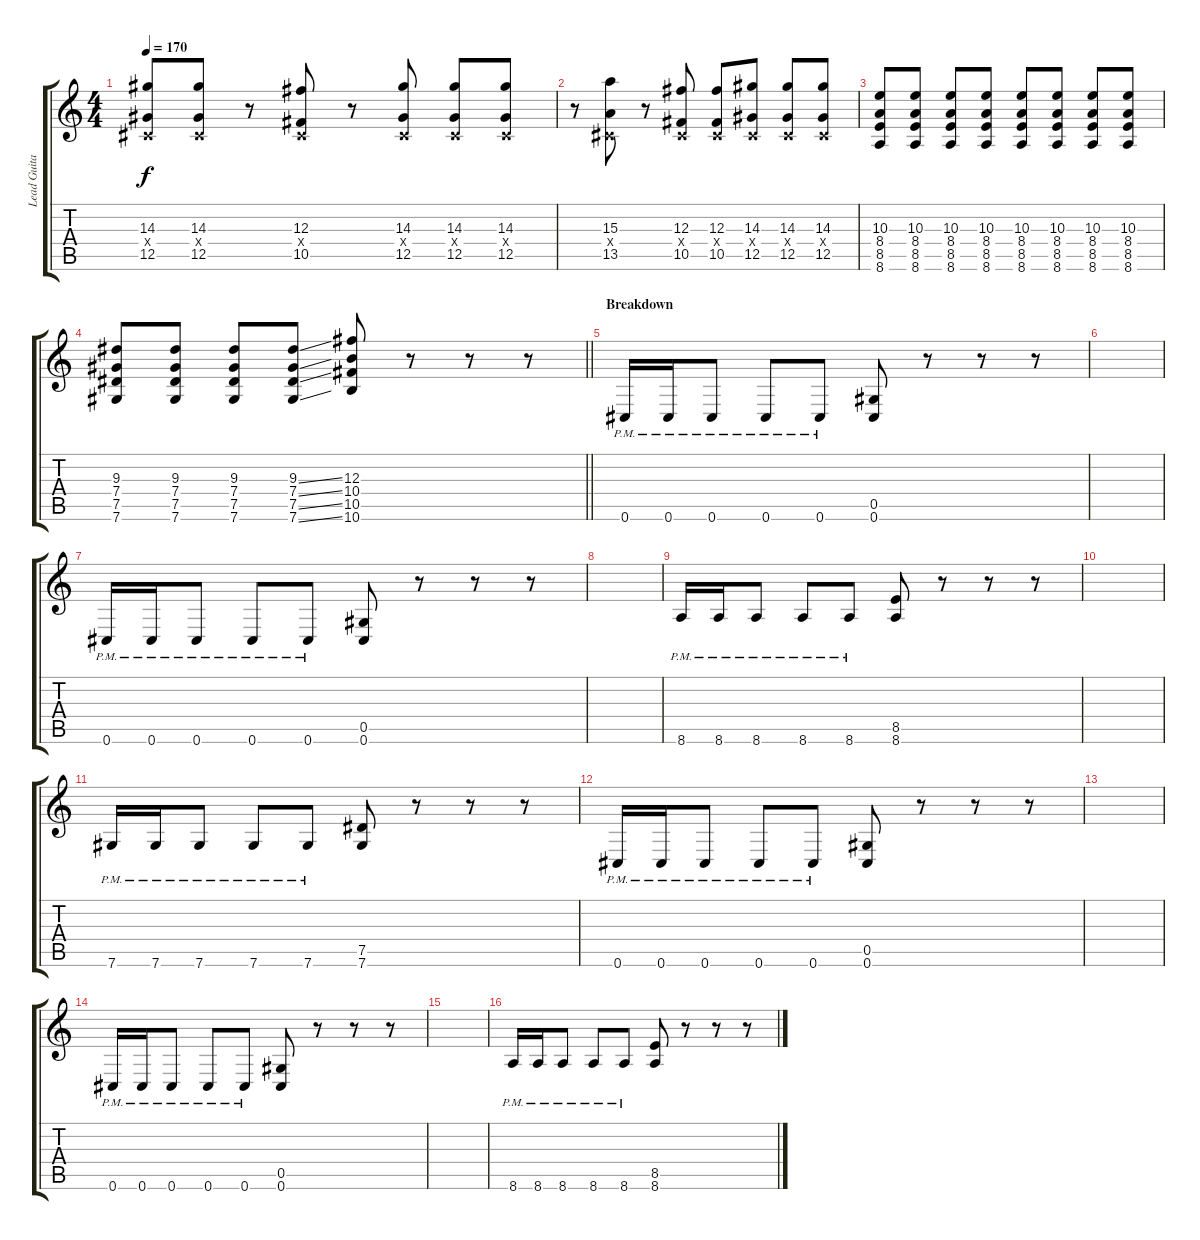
\track ("Lead Guitar II" "Lead Guita") {instrument distortionguitar}
\staff {score tabs}
\tuning (Eb4 Bb3 Gb3 Db3 Ab2 Db2) {hide}
\ts (4 4)
\tempo 170
\clef g2
\ks c
(14.3 0.4{x} 12.5).8{dy f} (14.3 0.4{x} 12.5).8 r.8 (12.3 0.4{x} 10.5).8 r.8 (14.3 0.4{x} 12.5).8 (14.3 0.4{x} 12.5).8 (14.3 0.4{x} 12.5).8 |
r.8 (15.3 0.4{x} 13.5).8 r.8 (12.3 0.4{x} 10.5).8 (12.3 0.4{x} 10.5).8 (14.3 0.4{x} 12.5).8 (14.3 0.4{x} 12.5).8 (14.3 0.4{x} 12.5).8 |
(10.3 8.4 8.5 8.6).8 (10.3 8.4 8.5 8.6).8 (10.3 8.4 8.5 8.6).8 (10.3 8.4 8.5 8.6).8 (10.3 8.4 8.5 8.6).8 (10.3 8.4 8.5 8.6).8 (10.3 8.4 8.5 8.6).8 (10.3 8.4 8.5 8.6).8 |
\barLineRight lightlight
(9.3 7.4 7.5 7.6).8 (9.3 7.4 7.5 7.6).8 (9.3 7.4 7.5 7.6).8 (9.3{ss} 7.4{ss} 7.5{ss} 7.6{ss}).8 (12.3 10.4 10.5 10.6).8 r.8 r.8 r.8 |
\section ("" "Breakdown")
0.6{pm}.16 0.6{pm}.16 0.6{pm}.8 0.6{pm}.8 0.6{pm}.8 (0.5 0.6).8 r.8 r.8 r.8 |
|
0.6{pm}.16 0.6{pm}.16 0.6{pm}.8 0.6{pm}.8 0.6{pm}.8 (0.5 0.6).8 r.8 r.8 r.8 |
|
8.6{pm}.16 8.6{pm}.16 8.6{pm}.8 8.6{pm}.8 8.6{pm}.8 (8.5 8.6).8 r.8 r.8 r.8 |
|
7.6{pm}.16 7.6{pm}.16 7.6{pm}.8 7.6{pm}.8 7.6{pm}.8 (7.5 7.6).8 r.8 r.8 r.8 |
0.6{pm}.16 0.6{pm}.16 0.6{pm}.8 0.6{pm}.8 0.6{pm}.8 (0.5 0.6).8 r.8 r.8 r.8 |
|
0.6{pm}.16 0.6{pm}.16 0.6{pm}.8 0.6{pm}.8 0.6{pm}.8 (0.5 0.6).8 r.8 r.8 r.8 |
|
8.6{pm}.16 8.6{pm}.16 8.6{pm}.8 8.6{pm}.8 8.6{pm}.8 (8.5 8.6).8 r.8 r.8 r.8
